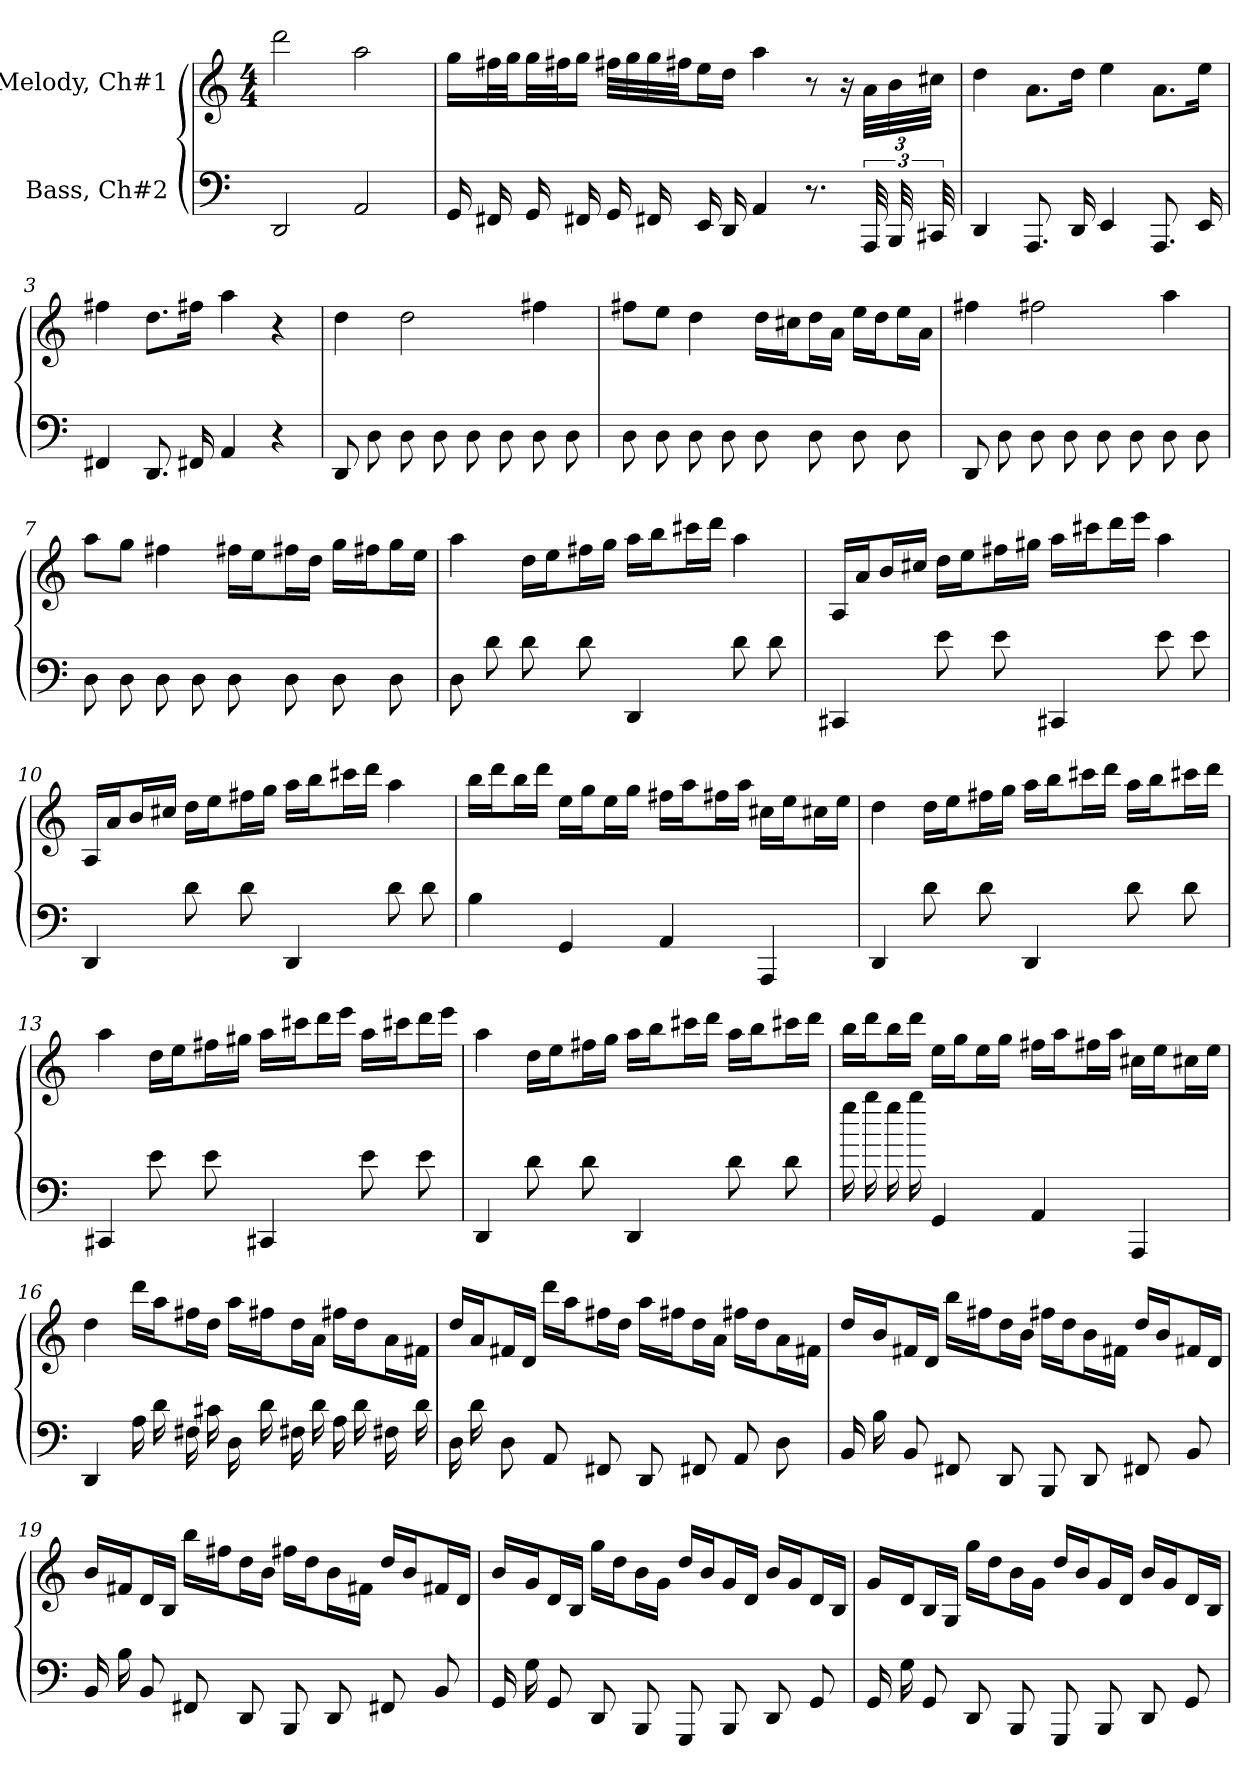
**kern	**kern
*part2	*part1
*staff2	*staff1
*I"Bass, Ch#2	*I"Melody, Ch#1
*clefF4	*
*	*M4/4
*MM140	*MM140
=	=
2DD	2ddd
2AA	2aa
=1	=1
16GG	16ggLL
16FF#X	32ff#XL
.	32ggJJ
16GG	32ggLL
.	32ff#XJ
16FF#X	16ggJJ
16GG	32ff#XLLL
.	32gg
16FF#X	32gg
.	32ff#XJJ
16EE	16eeL
16DD	16ddJJ
4AA	4aa
8.r	8r
.	16r
48AAA	48aLLL
48BBB	48b
48CC#X	48cc#XJJJ
=2	=2
4DD	4dd
8.AAA	8.aL
16DD	16ddJk
4EE	4ee
8.AAA	8.aL
16EE	16eeJk
=3	=3
4FF#X	4ff#X
8.DD	8.ddL
16FF#X	16ff#XJk
4AA	4aa
4r	4r
=4	=4
8DD	4dd
8D	.
8D	2dd
8D	.
8D	.
8D	.
8D	4ff#X
8D	.
=5	=5
8D	8ff#XL
8D	8eeJ
8D	4dd
8D	.
8D	16ddLL
.	16cc#XJ
8D	16ddL
.	16aJJ
8D	16eeLL
.	16ddJ
8D	16eeL
.	16aJJ
=6	=6
8DD	4ff#X
8D	.
8D	2ff#X
8D	.
8D	.
8D	.
8D	4aa
8D	.
=7	=7
8D	8aaL
8D	8ggJ
8D	4ff#X
8D	.
8D	16ff#XLL
.	16eeJ
8D	16ff#XL
.	16ddJJ
8D	16ggLL
.	16ff#XJ
8D	16ggL
.	16eeJJ
=8	=8
8D	4aa
8d	.
8d	16ddLL
.	16eeJ
8d	16ff#XL
.	16ggJJ
4DD	16aaLL
.	16bbJ
.	16ccc#XL
.	16dddJJ
8d	4aa
8d	.
=9	=9
4CC#X	16ALL
.	16aJ
.	16bL
.	16cc#XJJ
8e	16ddLL
.	16eeJ
8e	16ff#XL
.	16gg#XJJ
4CC#X	16aaLL
.	16ccc#XJ
.	16dddL
.	16eeeJJ
8e	4aa
8e	.
=10	=10
4DD	16ALL
.	16aJ
.	16bL
.	16cc#XJJ
8d	16ddLL
.	16eeJ
8d	16ff#XL
.	16ggJJ
4DD	16aaLL
.	16bbJ
.	16ccc#XL
.	16dddJJ
8d	4aa
8d	.
=11	=11
4B	16bbLL
.	16dddJ
.	16bbL
.	16dddJJ
4GG	16eeLL
.	16ggJ
.	16eeL
.	16ggJJ
4AA	16ff#XLL
.	16aaJ
.	16ff#XL
.	16aaJJ
4AAA	16cc#XLL
.	16eeJ
.	16cc#XL
.	16eeJJ
=12	=12
4DD	4dd
8d	16ddLL
.	16eeJ
8d	16ff#XL
.	16ggJJ
4DD	16aaLL
.	16bbJ
.	16ccc#XL
.	16dddJJ
8d	16aaLL
.	16bbJ
8d	16ccc#XL
.	16dddJJ
=13	=13
4CC#X	4aa
8e	16ddLL
.	16eeJ
8e	16ff#XL
.	16gg#XJJ
4CC#X	16aaLL
.	16ccc#XJ
.	16dddL
.	16eeeJJ
8e	16aaLL
.	16ccc#XJ
8e	16dddL
.	16eeeJJ
=14	=14
4DD	4aa
8d	16ddLL
.	16eeJ
8d	16ff#XL
.	16ggJJ
4DD	16aaLL
.	16bbJ
.	16ccc#XL
.	16dddJJ
8d	16aaLL
.	16bbJ
8d	16ccc#XL
.	16dddJJ
=15	=15
16gg	16bbLL
16bb	16dddJ
16gg	16bbL
16bb	16dddJJ
4GG	16eeLL
.	16ggJ
.	16eeL
.	16ggJJ
4AA	16ff#XLL
.	16aaJ
.	16ff#XL
.	16aaJJ
4AAA	16cc#XLL
.	16eeJ
.	16cc#XL
.	16eeJJ
=16	=16
4DD	4dd
16A	16dddLL
16d	16aaJ
16F#X	16ff#XL
16c#X	16ddJJ
16D	16aaLL
16d	16ff#XJ
16F#X	16ddL
16d	16aJJ
16A	16ff#XLL
16d	16ddJ
16F#X	16aL
16d	16f#XJJ
=17	=17
16D	16ddLL
16d	16aJ
8D	16f#XL
.	16dJJ
8AA	16dddLL
.	16aaJ
8FF#X	16ff#XL
.	16ddJJ
8DD	16aaLL
.	16ff#XJ
8FF#X	16ddL
.	16aJJ
8AA	16ff#XLL
.	16ddJ
8D	16aL
.	16f#XJJ
=18	=18
16BB	16ddLL
16B	16bJ
8BB	16f#XL
.	16dJJ
8FF#X	16bbLL
.	16ff#XJ
8DD	16ddL
.	16bJJ
8BBB	16ff#XLL
.	16ddJ
8DD	16bL
.	16f#XJJ
8FF#X	16ddLL
.	16bJ
8BB	16f#XL
.	16dJJ
=19	=19
16BB	16bLL
16B	16f#XJ
8BB	16dL
.	16BJJ
8FF#X	16bbLL
.	16ff#XJ
8DD	16ddL
.	16bJJ
8BBB	16ff#XLL
.	16ddJ
8DD	16bL
.	16f#XJJ
8FF#X	16ddLL
.	16bJ
8BB	16f#XL
.	16dJJ
=20	=20
16GG	16bLL
16G	16gJ
8GG	16dL
.	16BJJ
8DD	16ggLL
.	16ddJ
8BBB	16bL
.	16gJJ
8GGG	16ddLL
.	16bJ
8BBB	16gL
.	16dJJ
8DD	16bLL
.	16gJ
8GG	16dL
.	16BJJ
=21	=21
16GG	16gLL
16G	16dJ
8GG	16BL
.	16GJJ
8DD	16ggLL
.	16ddJ
8BBB	16bL
.	16gJJ
8GGG	16ddLL
.	16bJ
8BBB	16gL
.	16dJJ
8DD	16bLL
.	16gJ
8GG	16dL
.	16BJJ
=	=
*-	*-
